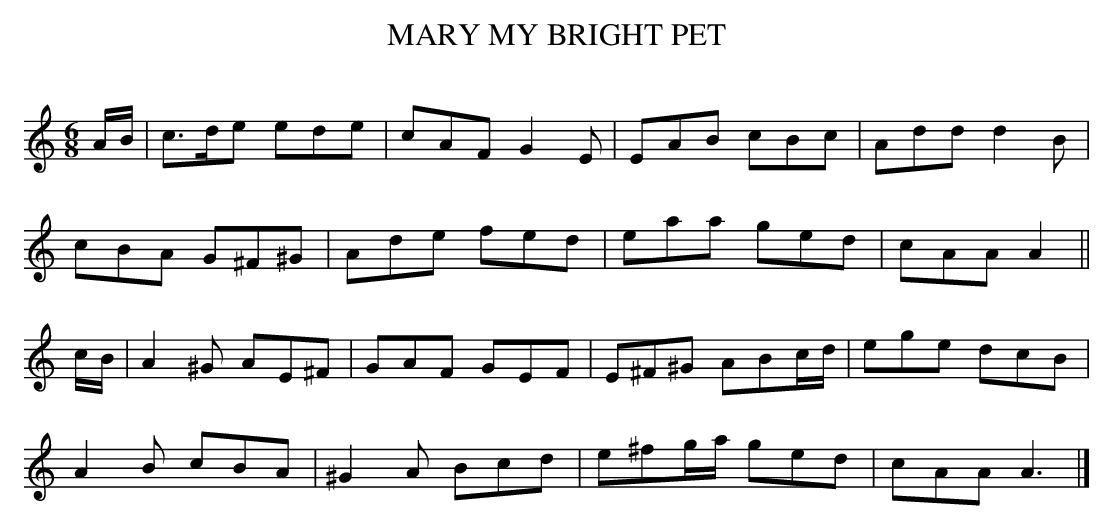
X:1
T:MARY MY BRIGHT PET
Y:"spirited"
Q:160
M:6/8
L:1/8
K:Am
A/B/|c>de ede|cAF G2E|EAB cBc|Add d2B|
cBA G^F^G|Ade fed|eaa ged|cAA A2||
c/B/|A2^G AE^F|GAF GEF|E^F^G ABc/d/|ege dcB|
A2B cBA|^G2A Bcd|e^fg/a/ ged|cAA A3|]
